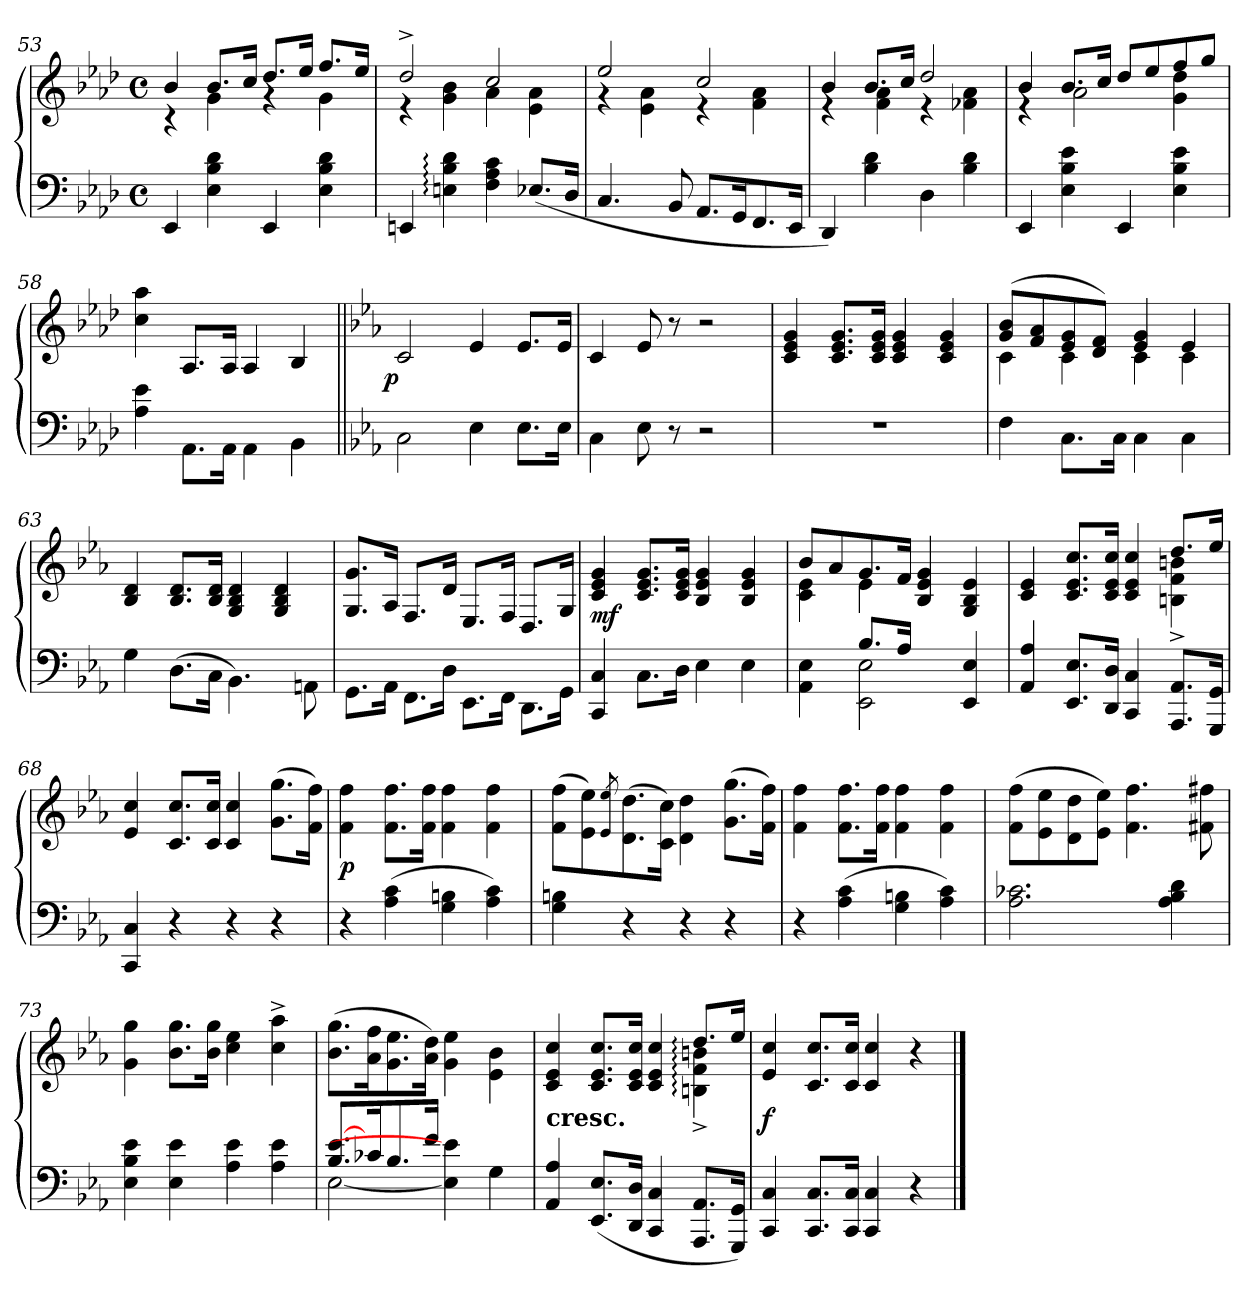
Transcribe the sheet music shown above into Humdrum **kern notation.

**kern	**kern	**dynam
*part1	*part1	*part1
*staff2	*staff1	*staff1/2
*clefF4	*clefG2	*
*k[b-e-a-d-]	*k[b-e-a-d-]	*
*M4/4	*M4/4	*
*met(c)	*met(c)	*
=53	=53	=53
*	*^	*
4EE-	4b-	4rc	.
4d- 4B- 4E-	8.b-L	4g	.
.	16ccJk	.	.
4EE-	8.dd-L	4rg	.
.	16ee-Jk	.	.
4d- 4B- 4E-	8.ffL	4g	.
.	16ee-Jk	.	.
=54	=54	=54	=54
4EEn	2dd-^>	4re	.
4d-: 4B-: 4En:	.	4b- 4g	.
4c 4A- 4F	2cc	4a-	.
(<8.E-X/L	.	4a- 4e-	.
16D-Jk	.	.	.
=55	=55	=55	=55
4.C	2ee-	4rg	.
.	.	4a- 4e-	.
8BB-	.	.	.
8.AA-L	2cc	4re	.
16GGk	.	.	.
8.FF	.	4a- 4f	.
16EE-Jk	.	.	.
=56	=56	=56	=56
4DD-)	4b-	4re	.
4d- 4B-	8.b-L	4a- 4f	.
.	16ccJk	.	.
4D-	2dd-	4re	.
4d- 4B-	.	4a- 4f-X	.
=57	=57	=57	=57
4EE-	4b-	4re	.
4e- 4B- 4E-	8.b-L	2a-	.
.	16ccJk	.	.
4EE-	8dd-L	.	.
.	8ee-	.	.
4e- 4B- 4E-	8ff	4dd- 4g	.
.	8ggJ	.	.
*	*v	*v	*
=58	=58	=58
4e- 4A-	4aa- 4cc	.
8.AA-\L	8.A-/L	.
16AA-\Jk	16A-/Jk	.
4AA-\	4A-/	.
4BB-\	4B-/	.
=59||	=59||	=59||
*k[b-e-a-]	*k[b-e-a-]	*
!	!	!LO:DY:rj
2C\	2c/	p
4E-	4e-	.
8.E-L	8.e-L	.
16E-Jk	16e-Jk	.
=60	=60	=60
4C\	4c	.
8E-	8e-	.
8r	8r	.
2r	2r	.
=61	=61	=61
1rF	4g 4e- 4c	.
.	8.g 8.e- 8.cL	.
.	16g 16e- 16cJk	.
.	4g 4e- 4c	.
.	4g 4e- 4c	.
=62	=62	=62
*	*^	*
4F	(>8b- 8gL	4c	.
.	8a- 8f	.	.
8.C\L	8g 8e-	4c	.
.	8f 8dJ)	.	.
16CJk	.	.	.
4C\	4g 4e-	4c	.
4C\	4e-	4c	.
=63	=63	=63	=63
!	!LO:TX:c:B:t=cresc.	!	!
*	*v	*v	*
4G	4d 4B-	.
(>8.D\L	8.d 8.B-L	.
16CJk	16d 16B-Jk	.
4.BB-\)	4d/ 4B-/ 4G/	.
.	4d/ 4B-/ 4G/	.
8AAn\	.	.
=64	=64	=64
8.GG\L	8.g/ 8.G/L	.
16AA-\Jk	16A-/Jk	.
8.FF\L	8.F/L	.
16D\Jk	16d/Jk	.
8.EE-\L	8.E-/L	.
16FF\Jk	16F/Jk	.
8.DD\L	8.D/L	.
16GG\Jk	16G/Jk	.
=65	=65	=65
4C 4CC	4g 4e- 4c	mf
8.C\L	8.g 8.e- 8.cL	.
16DJk	16g 16e- 16cJk	.
4E-	4g 4e- 4B-	.
4E-	4g 4e- 4B-	.
=66	=66	=66
*^	*^	*
4ryy	4E-\ 4AA-\	8b-L	4e- 4c	.
.	.	8a-	.	.
8.B-L	2E- 2EE-	8.g	4e-	.
16A-Jk	.	16fJk	.	.
2ryy	.	4g/ 4e-/ 4B-/	2ryy	.
.	4E- 4EE-	4e-/ 4B-/ 4G/	.	.
*v	*v	*	*	*
=67	=67	=67	=67
4A-/ 4AA-/	4e- 4c	2ryy	.
8.E- 8.EE-L	8.cc 8.e- 8.cL	.	.
16D 16DDJk	16cc 16e- 16cJk	.	.
4C 4CC	4cc 4e- 4c	4ryy	.
8.AA- 8.AAA-L	8.ddL	4bn^< 4f^< 4Bn^<	.
16GG 16GGGJk	16ee-Jk	.	.
*	*v	*v	*
=68	=68	=68
4C 4CC	4cc 4e-	.
4r	8.cc 8.cL	.
.	16cc 16cJk	.
4r	4cc 4c	.
4r	(>8.gg 8.gL	.
.	16ff 16fJk)	.
=69	=69	=69
4r	4ff 4f	p
(>4c 4A-	8.ff 8.fL	.
.	16ff 16fJk	.
4Bn 4G	4ff 4f	.
4c 4A-)	4ff 4f	.
=70	=70	=70
4Bn 4G	(>8ff\ 8f\L	.
.	8ee- 8e-)	.
.	8qee-/ 8qe-/	.
4r	(>8.dd 8.d	.
.	16cc 16cJk)	.
4r	4dd\ 4d\	.
4r	(>8.gg 8.gL	.
.	16ff 16fJk)	.
=71	=71	=71
4r	4ff 4f	.
(>4c 4A-	8.ff 8.fL	.
.	16ff 16fJk	.
4Bn 4G	4ff 4f	.
4c 4A-)	4ff 4f	.
=72	=72	=72
2.c-X 2.A-	(>8ff\ 8f\L	.
.	8ee- 8e-	.
.	8dd 8d	.
.	8ee- 8e-J)	.
.	4.ff 4.f	.
4d 4B- 4A-	.	.
.	8ff#X 8f#X	.
=73	=73	=73
4e- 4B- 4E-	4gg 4g	.
4e- 4E-	8.gg 8.b-L	.
.	16gg 16b-Jk	.
4e- 4A-	4ee- 4cc	.
4e- 4A-	4aa-^< 4cc^<	.
=74	=74	=74
*^	*	*
[8.e- 8.B-L	[2E-	(>8.gg 8.b-L	.
16c-Xk	.	16ff 16a-k	.
8.B-	.	8.ee- 8.g	.
16fJk	.	16dd 16a-Jk)	.
2ryy	4e-] 4E-]	4ee- 4g	.
.	4G	4b-\ 4e-\	.
=75	=75	=75	=75
*	*	*^	*
!	!	!LO:TX:c:B:t=cresc.	!	!
*v	*v	*	*	*
4A-/ 4AA-/	4cc 4e- 4c	2ryy	.
(<8.E- 8.EE-L	8.cc 8.e- 8.cL	.	.
16D 16DDJk	16cc 16e- 16cJk	.	.
4C 4CC	4cc 4e- 4c	4ryy	.
8.AA- 8.AAA-L	8.dd:L	4bn:^< 4f:^< 4Bn:^<	.
16GG 16GGGJk)	16ee-Jk	.	.
*	*v	*v	*
=76	=76	=76
4C 4CC	4cc 4e-	f
8.C 8.CCL	8.cc 8.cL	.
16C 16CCJk	16cc 16cJk	.
4C 4CC	4cc 4c	.
4r	4r	.
==	==	==
*-	*-	*-
